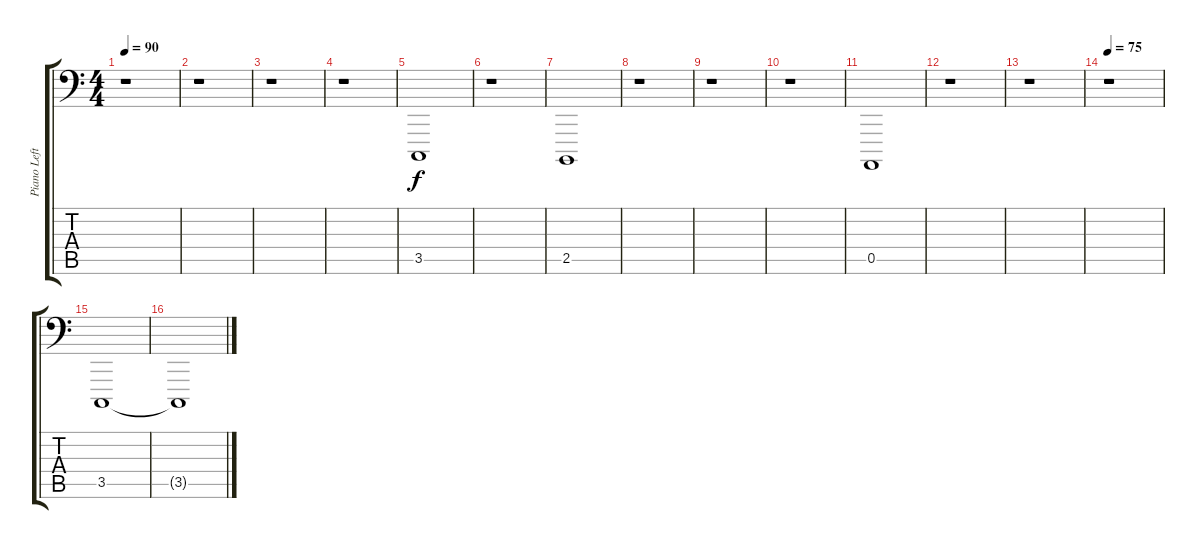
\track ("Piano Left" "Piano Left") {instrument acousticgrandpiano}
\staff {score tabs}
\tuning (E2 B1 G1 D1 A0 E0) {hide}
\ts (4 4)
\tempo 90
\clef f4
\ks c
r.1{dy f} |
r.1 |
r.1 |
r.1 |
3.5.1{volume 16} |
r.1 |
2.5.1 |
r.1 |
r.1 |
r.1 |
0.5.1 |
r.1 |
r.1 |
\tempo 75
r.1 |
3.5.1 |
3.5{t}.1
